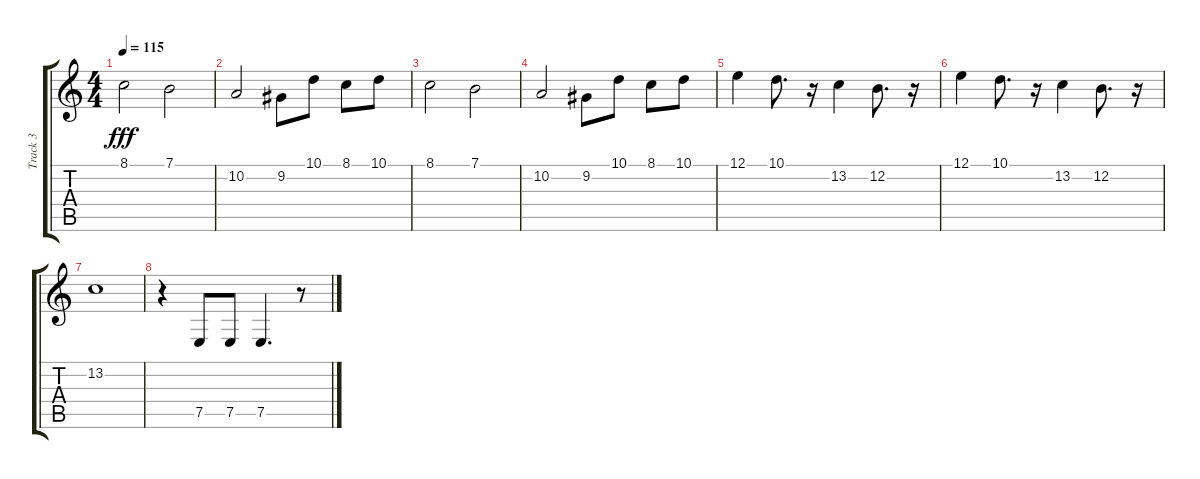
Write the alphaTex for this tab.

\track ("Track 3" "Track 3") {instrument tremolostrings}
\staff {score tabs}
\tuning (E4 B3 G3 D3 A2 E2) {hide}
\ts (4 4)
\tempo 115
\clef g2
\ks c
8.1.2{dy fff} 7.1.2 |
10.2.2 9.2.8 10.1.8 8.1.8 10.1.8 |
8.1.2 7.1.2 |
10.2.2 9.2.8 10.1.8 8.1.8 10.1.8 |
12.1.4 10.1.8{d} r.16 13.2.4 12.2.8{d} r.16 |
12.1.4 10.1.8{d} r.16 13.2.4 12.2.8{d} r.16 |
13.2.1 |
r.4 7.5.8 7.5.8 7.5.4{d} r.8
